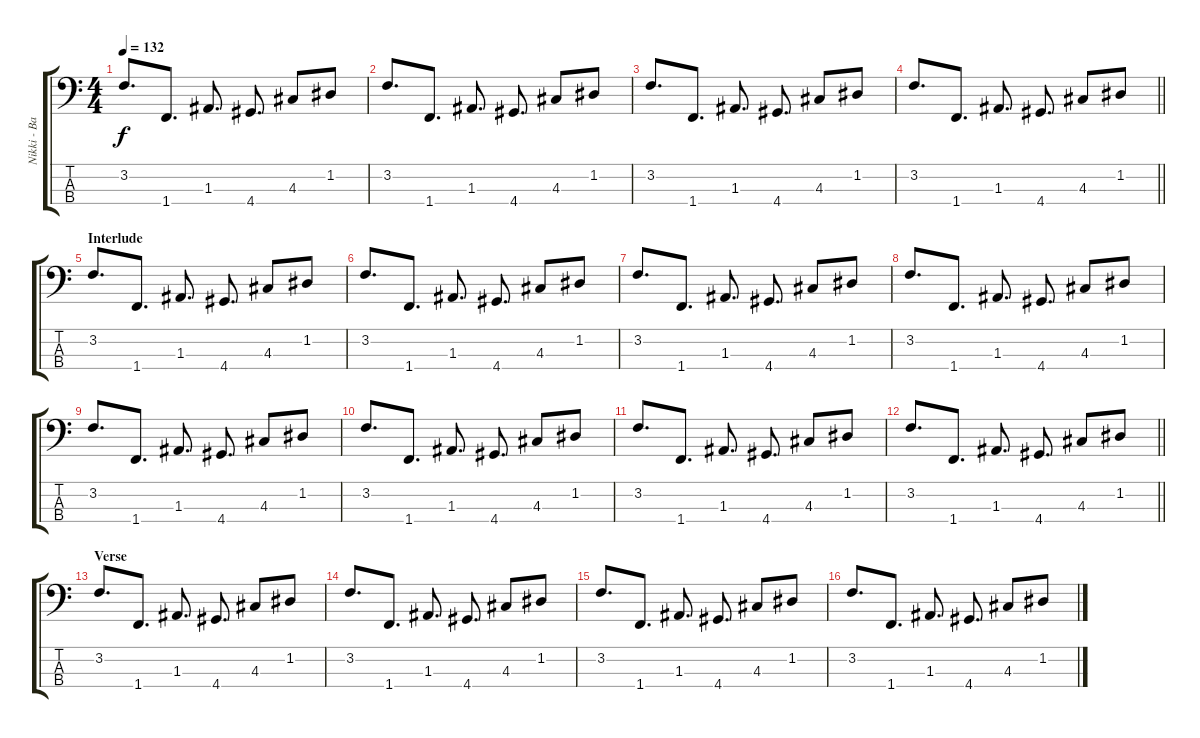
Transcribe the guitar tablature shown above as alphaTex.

\track ("Nikki - Bass" "Nikki - Ba") {instrument electricbasspick}
\staff {score tabs}
\tuning (G2 D2 A1 E1) {hide}
\ts (4 4)
\tempo 132
\clef f4
\ks c
3.2.8{d dy f} 1.4.8{d} 1.3.8{d} 4.4.8{d} 4.3.8 1.2.8 |
3.2.8{d} 1.4.8{d} 1.3.8{d} 4.4.8{d} 4.3.8 1.2.8 |
3.2.8{d} 1.4.8{d} 1.3.8{d} 4.4.8{d} 4.3.8 1.2.8 |
\barLineRight lightlight
3.2.8{d} 1.4.8{d} 1.3.8{d} 4.4.8{d} 4.3.8 1.2.8 |
\section ("" "Interlude")
3.2.8{d} 1.4.8{d} 1.3.8{d} 4.4.8{d} 4.3.8 1.2.8 |
3.2.8{d} 1.4.8{d} 1.3.8{d} 4.4.8{d} 4.3.8 1.2.8 |
3.2.8{d} 1.4.8{d} 1.3.8{d} 4.4.8{d} 4.3.8 1.2.8 |
3.2.8{d} 1.4.8{d} 1.3.8{d} 4.4.8{d} 4.3.8 1.2.8 |
3.2.8{d} 1.4.8{d} 1.3.8{d} 4.4.8{d} 4.3.8 1.2.8 |
3.2.8{d} 1.4.8{d} 1.3.8{d} 4.4.8{d} 4.3.8 1.2.8 |
3.2.8{d} 1.4.8{d} 1.3.8{d} 4.4.8{d} 4.3.8 1.2.8 |
\barLineRight lightlight
3.2.8{d} 1.4.8{d} 1.3.8{d} 4.4.8{d} 4.3.8 1.2.8 |
\section ("" "Verse")
3.2.8{d} 1.4.8{d} 1.3.8{d} 4.4.8{d} 4.3.8 1.2.8 |
3.2.8{d} 1.4.8{d} 1.3.8{d} 4.4.8{d} 4.3.8 1.2.8 |
3.2.8{d} 1.4.8{d} 1.3.8{d} 4.4.8{d} 4.3.8 1.2.8 |
3.2.8{d} 1.4.8{d} 1.3.8{d} 4.4.8{d} 4.3.8 1.2.8
